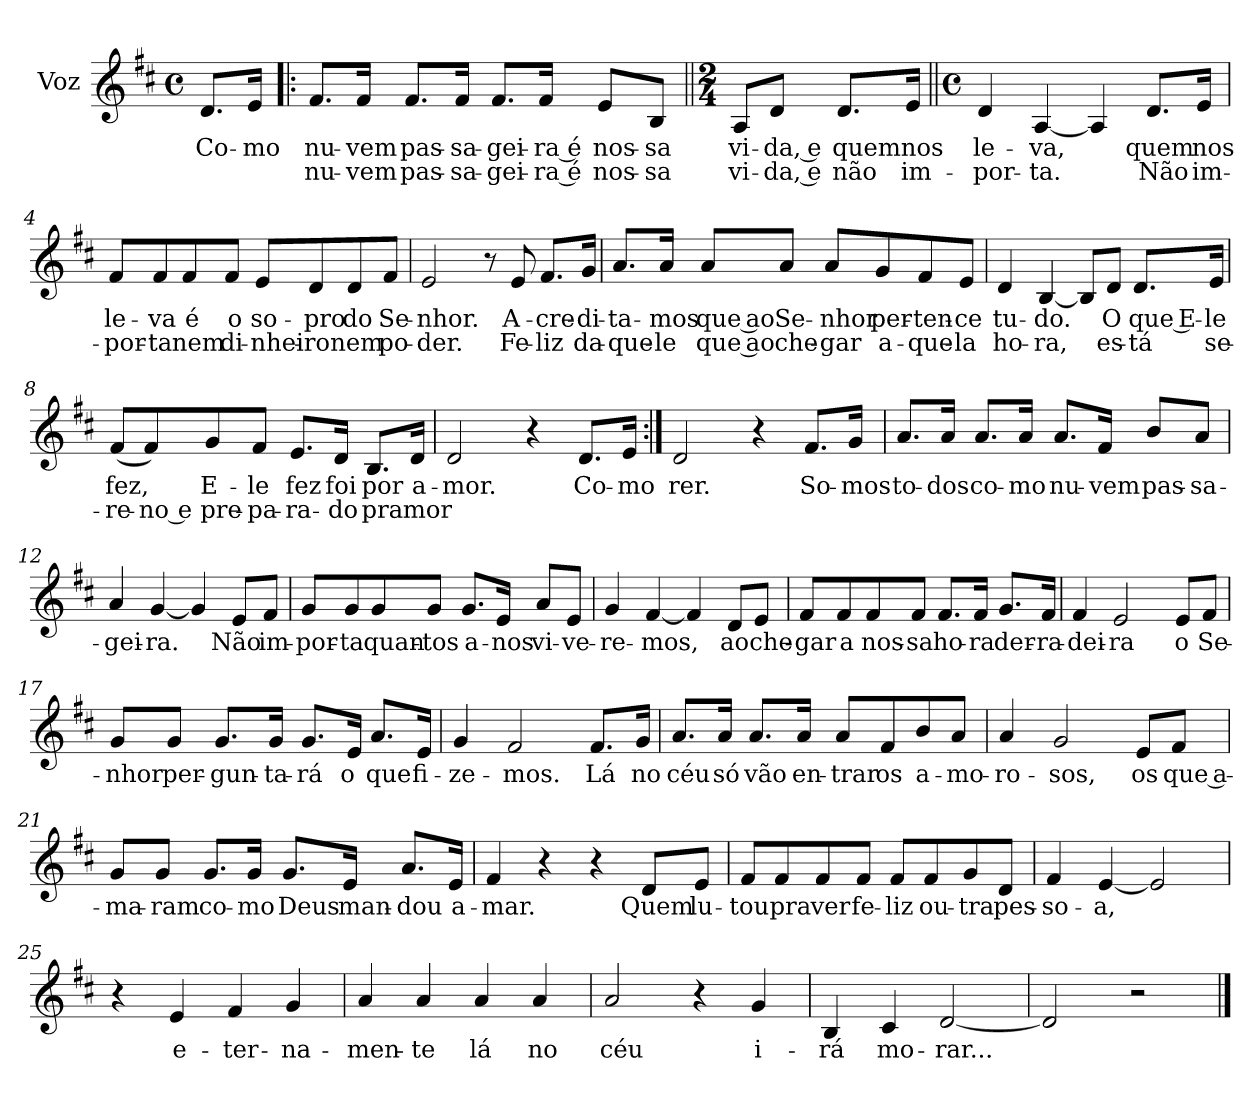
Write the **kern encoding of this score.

**kern	**text	**text
*part1	*part1	*part1
*staff1	*staff1	*staff1
*I"Voz	*	*
*I'Vo.	*	*
*clefG2	*	*
*k[f#c#]	*	*
*M4/4	*	*
*met(c)	*	*
*MM80	*	*
=	=	=
!	!LO:LY:b	!
8.d/L	Co-	.
!	!LO:LY:b	!
16e/Jk	-mo	.
=1!|:	=1!|:	=1!|:
!	!LO:LY:b	!LO:LY:b
8.f#/L	nu-	nu-
!	!LO:LY:b	!LO:LY:b
16f#/Jk	-vem	-vem
!	!LO:LY:b	!LO:LY:b
8.f#/L	pas-	pas-
!	!LO:LY:b	!LO:LY:b
16f#/Jk	-sa-	-sa-
!	!LO:LY:b	!LO:LY:b
8.f#/L	-gei-	-gei-
!	!LO:LY:b	!LO:LY:b
16f#/Jk	-ra é	-ra é
!	!LO:LY:b	!LO:LY:b
8e/L	nos-	nos-
!	!LO:LY:b	!LO:LY:b
8B/J	-sa	-sa
=2||	=2||	=2||
*M2/4	*	*
!	!LO:LY:b	!LO:LY:b
8A/L	vi-	vi-
!	!LO:LY:b	!LO:LY:b
8d/J	-da, e	-da, e
!	!LO:LY:b	!LO:LY:b
8.d/L	quem	não
!	!LO:LY:b	!LO:LY:b
16e/Jk	nos	im-
!!LO:LB:g=z
=3||	=3||	=3||
*M4/4	*	*
*met(c)	*	*
!	!LO:LY:b	!LO:LY:b
4d/	le-	-por-
!	!LO:LY:b	!LO:LY:b
[4A/	-va,	-ta.
4A/]	.	.
!	!LO:LY:b	!LO:LY:b
8.d/L	quem	Não
!	!LO:LY:b	!LO:LY:b
16e/Jk	nos	im-
=4	=4	=4
!	!LO:LY:b	!LO:LY:b
8f#/L	le-	-por-
!	!LO:LY:b	!LO:LY:b
8f#/	-va	-ta
!	!LO:LY:b	!LO:LY:b
8f#/	é	nem
!	!LO:LY:b	!LO:LY:b
8f#/J	o	di-
!	!LO:LY:b	!LO:LY:b
8e/L	so-	-nhei-
!	!LO:LY:b	!LO:LY:b
8d/	-pro	-ro
!	!LO:LY:b	!LO:LY:b
8d/	do	nem
!	!LO:LY:b	!LO:LY:b
8f#/J	Se-	po-
=5	=5	=5
!	!LO:LY:b	!LO:LY:b
2e/	-nhor.	-der.
8r	.	.
!	!LO:LY:b	!LO:LY:b
8e/	A-	Fe-
!	!LO:LY:b	!LO:LY:b
8.f#/L	-cre-	-liz
!	!LO:LY:b	!LO:LY:b
16g/Jk	-di-	da-
!!LO:LB:g=z
=6	=6	=6
!	!LO:LY:b	!LO:LY:b
8.a/L	-ta-	-que-
!	!LO:LY:b	!LO:LY:b
16a/Jk	-mos	-le
!	!LO:LY:b	!LO:LY:b
8a/L	que ao	que ao
!	!LO:LY:b	!LO:LY:b
8a/J	Se-	che-
!	!LO:LY:b	!LO:LY:b
8a/L	-nhor	-gar
!	!LO:LY:b	!LO:LY:b
8g/	per-	a-
!	!LO:LY:b	!LO:LY:b
8f#/	-ten-	-que-
!	!LO:LY:b	!LO:LY:b
8e/J	-ce	-la
=7	=7	=7
!	!LO:LY:b	!LO:LY:b
4d/	tu-	ho-
!	!LO:LY:b	!LO:LY:b
[4B/	-do.	-ra,
8B/L]	.	.
!	!LO:LY:b	!LO:LY:b
8d/J	O	es-
!	!LO:LY:b	!LO:LY:b
8.d/L	que E-	-tá
!	!LO:LY:b	!LO:LY:b
16e/Jk	-le	se-
=8	=8	=8
!	!LO:LY:b	!LO:LY:b
(<8f#/L	fez,	-re-
!	!	!LO:LY:b
8f#/)	.	-no e
!	!LO:LY:b	!LO:LY:b
8g/	E-	pre-
!	!LO:LY:b	!LO:LY:b
8f#/J	-le	-pa-
!	!LO:LY:b	!LO:LY:b
8.e/L	fez	-ra-
!	!LO:LY:b	!LO:LY:b
16d/Jk	foi	-do
!	!LO:LY:b	!LO:LY:b
8.B/L	por	pra
!	!LO:LY:b	!LO:LY:b
16d/Jk	a-	mor
!!LO:LB:g=z
=9	=9	=9
!	!LO:LY:b	!
2d/	-mor.	.
4r	.	.
!	!LO:LY:b	!
8.d/L	Co-	.
!	!LO:LY:b	!
16e/Jk	-mo	.
=10:|!	=10:|!	=10:|!
!	!LO:LY:b	!
2d/	rer.	.
4r	.	.
!	!LO:LY:b	!
8.f#/L	So-	.
!	!LO:LY:b	!
16g/Jk	-mos	.
=11	=11	=11
!	!LO:LY:b	!
8.a/L	to-	.
!	!LO:LY:b	!
16a/Jk	-dos	.
!	!LO:LY:b	!
8.a/L	co-	.
!	!LO:LY:b	!
16a/Jk	-mo	.
!	!LO:LY:b	!
8.a/L	nu-	.
!	!LO:LY:b	!
16f#/Jk	-vem	.
!	!LO:LY:b	!
8b/L	pas-	.
!	!LO:LY:b	!
8a/J	-sa-	.
=12	=12	=12
!	!LO:LY:b	!
4a/	-gei-	.
!	!LO:LY:b	!
[4g/	-ra.	.
4g/]	.	.
!	!LO:LY:b	!
8e/L	Não	.
!	!LO:LY:b	!
8f#/J	im-	.
!!LO:LB:g=z
=13	=13	=13
!	!LO:LY:b	!
8g/L	-por-	.
!	!LO:LY:b	!
8g/	-ta	.
!	!LO:LY:b	!
8g/	quan-	.
!	!LO:LY:b	!
8g/J	-tos	.
!	!LO:LY:b	!
8.g/L	a-	.
!	!LO:LY:b	!
16e/Jk	-nos	.
!	!LO:LY:b	!
8a/L	vi-	.
!	!LO:LY:b	!
8e/J	-ve-	.
=14	=14	=14
!	!LO:LY:b	!
4g/	-re-	.
!	!LO:LY:b	!
[4f#/	-mos,	.
4f#/]	.	.
!	!LO:LY:b	!
8d/L	ao	.
!	!LO:LY:b	!
8e/J	che-	.
=15	=15	=15
!	!LO:LY:b	!
8f#/L	-gar	.
!	!LO:LY:b	!
8f#/	a	.
!	!LO:LY:b	!
8f#/	nos-	.
!	!LO:LY:b	!
8f#/J	-sa	.
!	!LO:LY:b	!
8.f#/L	ho-	.
!	!LO:LY:b	!
16f#/Jk	-ra	.
!	!LO:LY:b	!
8.g/L	der-	.
!	!LO:LY:b	!
16f#/Jk	-ra-	.
=16	=16	=16
!	!LO:LY:b	!
4f#/	-dei-	.
!	!LO:LY:b	!
2e/	-ra	.
!	!LO:LY:b	!
8e/L	o	.
!	!LO:LY:b	!
8f#/J	Se-	.
!!LO:LB:g=z
=17	=17	=17
!	!LO:LY:b	!
8g/L	-nhor	.
!	!LO:LY:b	!
8g/J	per-	.
!	!LO:LY:b	!
8.g/L	-gun-	.
!	!LO:LY:b	!
16g/Jk	-ta-	.
!	!LO:LY:b	!
8.g/L	-rá	.
!	!LO:LY:b	!
16e/Jk	o	.
!	!LO:LY:b	!
8.a/L	que	.
!	!LO:LY:b	!
16e/Jk	fi-	.
=18	=18	=18
!	!LO:LY:b	!
4g/	-ze-	.
!	!LO:LY:b	!
2f#/	-mos.	.
!	!LO:LY:b	!
8.f#/L	Lá	.
!	!LO:LY:b	!
16g/Jk	no	.
=19	=19	=19
!	!LO:LY:b	!
8.a/L	céu	.
!	!LO:LY:b	!
16a/Jk	só	.
!	!LO:LY:b	!
8.a/L	vão	.
!	!LO:LY:b	!
16a/Jk	en-	.
!	!LO:LY:b	!
8a/L	-trar	.
!	!LO:LY:b	!
8f#/	os	.
!	!LO:LY:b	!
8b/	a-	.
!	!LO:LY:b	!
8a/J	-mo-	.
=20	=20	=20
!	!LO:LY:b	!
4a/	-ro-	.
!	!LO:LY:b	!
2g/	-sos,	.
!	!LO:LY:b	!
8e/L	os	.
!	!LO:LY:b	!
8f#/J	que a-	.
!!LO:LB:g=z
=21	=21	=21
!	!LO:LY:b	!
8g/L	-ma-	.
!	!LO:LY:b	!
8g/J	-ram	.
!	!LO:LY:b	!
8.g/L	co-	.
!	!LO:LY:b	!
16g/Jk	-mo	.
!	!LO:LY:b	!
8.g/L	Deus	.
!	!LO:LY:b	!
16e/Jk	man-	.
!	!LO:LY:b	!
8.a/L	-dou	.
!	!LO:LY:b	!
16e/Jk	a-	.
=22	=22	=22
!	!LO:LY:b	!
4f#/	-mar.	.
4r	.	.
4r	.	.
!	!LO:LY:b	!
8d/L	Quem	.
!	!LO:LY:b	!
8e/J	lu-	.
=23	=23	=23
!	!LO:LY:b	!
8f#/L	-tou	.
!	!LO:LY:b	!
8f#/	pra	.
!	!LO:LY:b	!
8f#/	ver	.
!	!LO:LY:b	!
8f#/J	fe-	.
!	!LO:LY:b	!
8f#/L	-liz	.
!	!LO:LY:b	!
8f#/	ou-	.
!	!LO:LY:b	!
8g/	-tra	.
!	!LO:LY:b	!
8d/J	pes-	.
=24	=24	=24
!	!LO:LY:b	!
4f#/	-so-	.
!	!LO:LY:b	!
[4e/	-a,	.
2e/]	.	.
!!LO:LB:g=z
=25	=25	=25
4r	.	.
!	!LO:LY:b	!
4e/	e-	.
!	!LO:LY:b	!
4f#/	-ter-	.
!	!LO:LY:b	!
4g/	-na-	.
=26	=26	=26
!	!LO:LY:b	!
4a/	-men-	.
!	!LO:LY:b	!
4a/	-te	.
!	!LO:LY:b	!
4a/	lá	.
!	!LO:LY:b	!
4a/	no	.
=27	=27	=27
!	!LO:LY:b	!
2a/	céu	.
4r	.	.
!	!LO:LY:b	!
4g/	i-	.
=28	=28	=28
!	!LO:LY:b	!
4B/	-rá	.
!	!LO:LY:b	!
4c#/	mo-	.
!	!LO:LY:b	!
[2d/	-rar...	.
=29	=29	=29
2d/]	.	.
2r	.	.
==	==	==
*-	*-	*-
